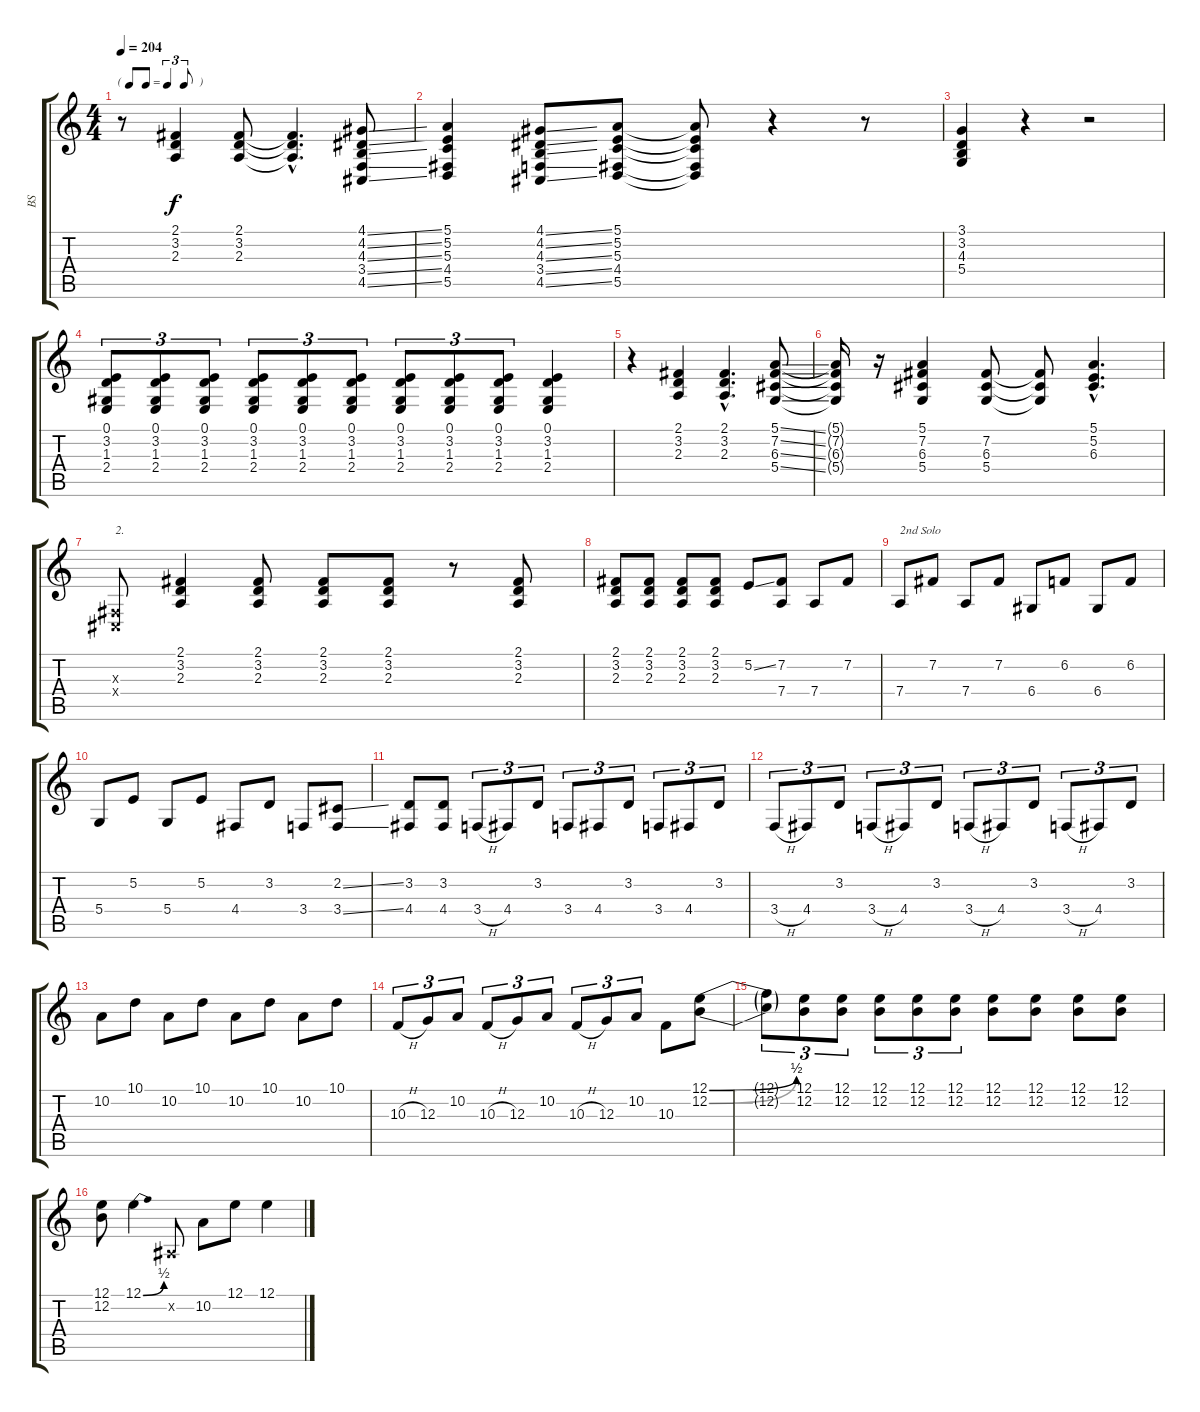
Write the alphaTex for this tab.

\track ("BS" "BS") {instrument lead8bassandlead}
\staff {score tabs}
\tuning (E4 B3 G3 D3 A2 E2) {hide}
\ts (4 4)
\tf triplet8th
\tempo 204
\clef g2
\ks c
r.8{dy f} (2.1 3.2 2.3).4 (2.1 3.2 2.3).8 (2.1{hac t} 3.2{hac t} 2.3{hac t}).4{d} (4.1{ss} 4.2{ss} 4.3{ss} 3.4{ss} 4.5{ss}).8 |
(5.1 5.2 5.3 4.4 5.5).4 (4.1{ss} 4.2{ss} 4.3{ss} 3.4{ss} 4.5{ss}).8 (5.1 5.2 5.3 4.4 5.5).8 (5.1{t} 5.2{t} 5.3{t} 4.4{t} 5.5{t}).8 r.4 r.8 |
(3.1 3.2 4.3 5.4).4 r.4 r.2 |
(0.1 3.2 1.3 2.4).8{tu (3 2)} (0.1 3.2 1.3 2.4).8{tu (3 2)} (0.1 3.2 1.3 2.4).8{tu (3 2)} (0.1 3.2 1.3 2.4).8{tu (3 2)} (0.1 3.2 1.3 2.4).8{tu (3 2)} (0.1 3.2 1.3 2.4).8{tu (3 2)} (0.1 3.2 1.3 2.4).8{tu (3 2)} (0.1 3.2 1.3 2.4).8{tu (3 2)} (0.1 3.2 1.3 2.4).8{tu (3 2)} (0.1 3.2 1.3 2.4).4 |
r.4 (2.1 3.2 2.3).4 (2.1{hac} 3.2{hac} 2.3{hac}).4{d} (5.1{ss} 7.2{ss} 6.3{ss} 5.4{ss}).8 |
(5.1{t} 7.2{t} 6.3{t} 5.4{t}).16 r.16 (5.1 7.2 6.3 5.4).4 (7.2 6.3 5.4).8 (7.2{t} 6.3{t} 5.4{t}).8 (5.1{hac} 5.2{hac} 6.3{hac}).4{d} |
(-1.3{x} -1.4{x}).8{txt "2."} (2.1 3.2 2.3).4 (2.1 3.2 2.3).8 (2.1 3.2 2.3).8 (2.1 3.2 2.3).8 r.8 (2.1 3.2 2.3).8 |
(2.1 3.2 2.3).8 (2.1 3.2 2.3).8 (2.1 3.2 2.3).8 (2.1 3.2 2.3).8 5.2{ss}.8 (7.2 7.4).8 7.4.8 7.2.8 |
7.4.8{txt "2nd Solo"} 7.2.8 7.4.8 7.2.8 6.4.8 6.2.8 6.4.8 6.2.8 |
5.4.8 5.2.8 5.4.8 5.2.8 4.4.8 3.2.8 3.4.8 (2.2{ss} 3.4{ss}).8 |
(3.2 4.4).8 (3.2 4.4).8 3.4{h}.8{tu (3 2)} 4.4.8{tu (3 2)} 3.2.8{tu (3 2)} 3.4.8{tu (3 2)} 4.4.8{tu (3 2)} 3.2.8{tu (3 2)} 3.4.8{tu (3 2)} 4.4.8{tu (3 2)} 3.2.8{tu (3 2)} |
3.4{h}.8{tu (3 2)} 4.4.8{tu (3 2)} 3.2.8{tu (3 2)} 3.4{h}.8{tu (3 2)} 4.4.8{tu (3 2)} 3.2.8{tu (3 2)} 3.4{h}.8{tu (3 2)} 4.4.8{tu (3 2)} 3.2.8{tu (3 2)} 3.4{h}.8{tu (3 2)} 4.4.8{tu (3 2)} 3.2.8{tu (3 2)} |
10.2.8 10.1.8 10.2.8 10.1.8 10.2.8 10.1.8 10.2.8 10.1.8 |
10.3{h}.8{tu (3 2)} 12.3.8{tu (3 2)} 10.2.8{tu (3 2)} 10.3{h}.8{tu (3 2)} 12.3.8{tu (3 2)} 10.2.8{tu (3 2)} 10.3{h}.8{tu (3 2)} 12.3.8{tu (3 2)} 10.2.8{tu (3 2)} 10.3.8 (12.1{be (bend 0 0 60 2)} 12.2{be (bend 0 0 60 2)}).8 |
(12.1{t} 12.2{t}).8{tu (3 2)} (12.1 12.2).8{tu (3 2)} (12.1 12.2).8{tu (3 2)} (12.1 12.2).8{tu (3 2)} (12.1 12.2).8{tu (3 2)} (12.1 12.2).8{tu (3 2)} (12.1 12.2).8 (12.1 12.2).8 (12.1 12.2).8 (12.1 12.2).8 |
(12.1 12.2).8 12.1{be (bend 0 0 60 2)}.4 -1.2{x}.8 10.2.8 12.1.8 12.1.4
